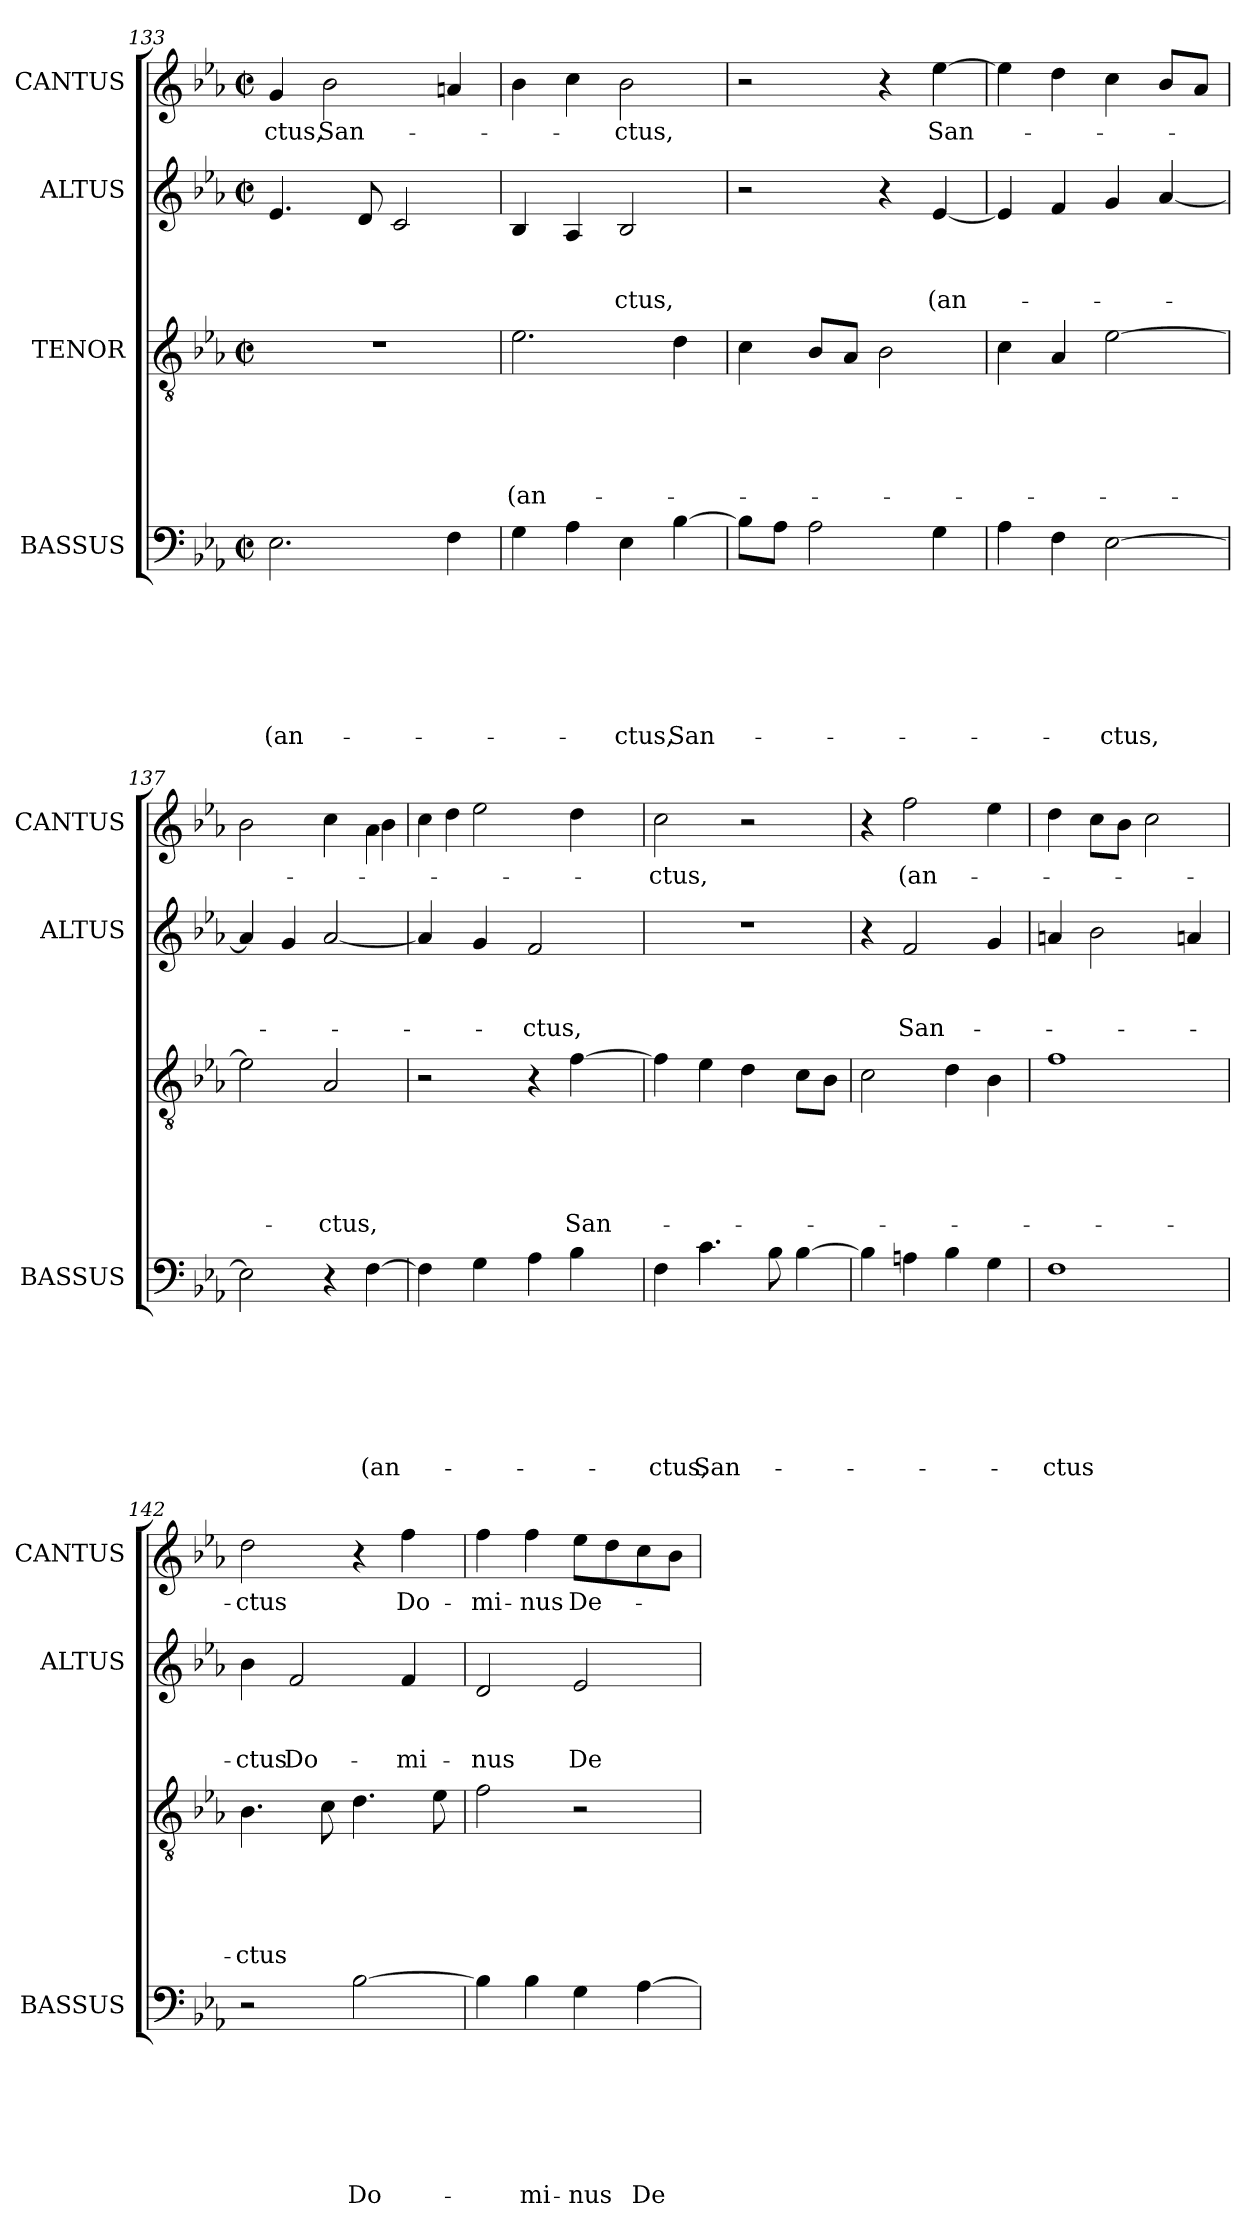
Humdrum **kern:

**kern	**text	**text	**text	**text	**text	**text	**text	**kern	**text	**text	**text	**text	**text	**kern	**text	**text	**text	**kern	**text
*part4	*part4	*part4	*part4	*part4	*part4	*part4	*part4	*part3	*part3	*part3	*part3	*part3	*part3	*part2	*part2	*part2	*part2	*part1	*part1
*staff4	*staff4	*staff4	*staff4	*staff4	*staff4	*staff4	*staff4	*staff3	*staff3	*staff3	*staff3	*staff3	*staff3	*staff2	*staff2	*staff2	*staff2	*staff1	*staff1
*I"BASSUS	*	*	*	*	*	*	*	*I"TENOR	*	*	*	*	*	*I"ALTUS	*	*	*	*I"CANTUS	*
*I'BASSUS	*	*	*	*	*	*	*	*	*	*	*	*	*	*I'ALTUS	*	*	*	*I'CANTUS	*
*clefF4	*	*	*	*	*	*	*	*clefGv2	*	*	*	*	*	*clefG2	*	*	*	*clefG2	*
*k[b-e-a-]	*	*	*	*	*	*	*	*k[b-e-a-]	*	*	*	*	*	*k[b-e-a-]	*	*	*	*k[b-e-a-]	*
*E-:	*	*	*	*	*	*	*	*E-:	*	*	*	*	*	*E-:	*	*	*	*E-:	*
*M2/2	*	*	*	*	*	*	*	*M2/2	*	*	*	*	*	*M2/2	*	*	*	*M2/2	*
*met(c|)	*	*	*	*	*	*	*	*met(c|)	*	*	*	*	*	*met(c|)	*	*	*	*met(c|)	*
=133	=133	=133	=133	=133	=133	=133	=133	=133	=133	=133	=133	=133	=133	=133	=133	=133	=133	=133	=133
!	!	!	!	!	!	!	!LO:LY:b	!	!	!	!	!	!	!	!	!	!	!	!LO:LY:b
2.E-\	.	.	.	.	.	.	(an-	1r	.	.	.	.	.	4.e-/	.	.	.	4g/	-ctus,
!	!	!	!	!	!	!	!	!	!	!	!	!	!	!	!	!	!	!	!LO:LY:b
.	.	.	.	.	.	.	.	.	.	.	.	.	.	.	.	.	.	2b-\	San-
.	.	.	.	.	.	.	.	.	.	.	.	.	.	8d/	.	.	.	.	.
.	.	.	.	.	.	.	.	.	.	.	.	.	.	2c/	.	.	.	.	.
4F\	.	.	.	.	.	.	.	.	.	.	.	.	.	.	.	.	.	4an/	.
=134	=134	=134	=134	=134	=134	=134	=134	=134	=134	=134	=134	=134	=134	=134	=134	=134	=134	=134	=134
!	!	!	!	!	!	!	!	!	!	!	!	!	!LO:LY:b	!	!	!	!	!	!
4G\	.	.	.	.	.	.	.	2.e-\	.	.	.	.	(an-	4B-/	.	.	.	4b-\	.
4A-\	.	.	.	.	.	.	.	.	.	.	.	.	.	4A-/	.	.	.	4cc\	.
!	!	!	!	!	!	!	!LO:LY:b	!	!	!	!	!	!	!	!	!	!LO:LY:b	!	!LO:LY:b
4E-\	.	.	.	.	.	.	-ctus,	.	.	.	.	.	.	2B-/	.	.	-ctus,	2b-\	-ctus,
!	!	!	!	!	!	!	!LO:LY:b	!	!	!	!	!	!	!	!	!	!	!	!
[>4B-\	.	.	.	.	.	.	San-	4d\	.	.	.	.	.	.	.	.	.	.	.
=135	=135	=135	=135	=135	=135	=135	=135	=135	=135	=135	=135	=135	=135	=135	=135	=135	=135	=135	=135
8B-\L]	.	.	.	.	.	.	.	4c\	.	.	.	.	.	2r	.	.	.	2r	.
8A-\J	.	.	.	.	.	.	.	.	.	.	.	.	.	.	.	.	.	.	.
2A-\	.	.	.	.	.	.	.	8B-/L	.	.	.	.	.	.	.	.	.	.	.
.	.	.	.	.	.	.	.	8A-/J	.	.	.	.	.	.	.	.	.	.	.
.	.	.	.	.	.	.	.	2B-\	.	.	.	.	.	4r	.	.	.	4r	.
!	!	!	!	!	!	!	!	!	!	!	!	!	!	!	!	!	!LO:LY:b	!	!LO:LY:b
4G\	.	.	.	.	.	.	.	.	.	.	.	.	.	[<4e-/	.	.	(an-	[<4ee-\	San-
!!LO:LB:g=z
=136	=136	=136	=136	=136	=136	=136	=136	=136	=136	=136	=136	=136	=136	=136	=136	=136	=136	=136	=136
4A-\	.	.	.	.	.	.	.	4c\	.	.	.	.	.	4e-/]	.	.	.	4ee-\]	.
4F\	.	.	.	.	.	.	.	4A-/	.	.	.	.	.	4f/	.	.	.	4dd\	.
!	!	!	!	!	!	!	!LO:LY:b	!	!	!	!	!	!	!	!	!	!	!	!
[>2E-\	.	.	.	.	.	.	-ctus,	[>2e-\	.	.	.	.	.	4g/	.	.	.	4cc\	.
.	.	.	.	.	.	.	.	.	.	.	.	.	.	[<4a-/	.	.	.	8b-/L	.
.	.	.	.	.	.	.	.	.	.	.	.	.	.	.	.	.	.	8a-/J	.
=137	=137	=137	=137	=137	=137	=137	=137	=137	=137	=137	=137	=137	=137	=137	=137	=137	=137	=137	=137
*	*	*	*	*	*	*	*	*	*	*	*	*	*	*	*	*	*	*^	*
2E-\]	.	.	.	.	.	.	.	2e-\]	.	.	.	.	.	4a-/]	.	.	.	2b-\	2.ryy	.
.	.	.	.	.	.	.	.	.	.	.	.	.	.	4g/	.	.	.	.	.	.
!	!	!	!	!	!	!	!	!	!	!	!	!	!LO:LY:b	!	!	!	!	!	!	!
4r	.	.	.	.	.	.	.	2A-/	.	.	.	.	-ctus,	[<2a-/	.	.	.	4cc\	.	.
!	!	!	!	!	!	!	!LO:LY:b	!	!	!	!	!	!	!	!	!	!	!	!	!
[>4F\	.	.	.	.	.	.	(an-	.	.	.	.	.	.	.	.	.	.	4a-\	4b-\	.
=138	=138	=138	=138	=138	=138	=138	=138	=138	=138	=138	=138	=138	=138	=138	=138	=138	=138	=138	=138	=138
4F\]	.	.	.	.	.	.	.	2r	.	.	.	.	.	4a-/]	.	.	.	4cc\	8ryy	.
.	.	.	.	.	.	.	.	.	.	.	.	.	.	.	.	.	.	.	4dd\	.
4G\	.	.	.	.	.	.	.	.	.	.	.	.	.	4g/	.	.	.	2ee-\	.	.
.	.	.	.	.	.	.	.	.	.	.	.	.	.	.	.	.	.	.	2ryy	.
!	!	!	!	!	!	!	!	!	!	!	!	!	!	!	!	!	!LO:LY:b	!	!	!
4A-\	.	.	.	.	.	.	.	4r	.	.	.	.	.	2f/	.	.	-ctus,	.	.	.
!	!	!	!	!	!	!	!	!	!	!	!	!	!LO:LY:b	!	!	!	!	!	!	!
4B-\	.	.	.	.	.	.	.	[>4f\	.	.	.	.	San-	.	.	.	.	4dd\	.	.
.	.	.	.	.	.	.	.	.	.	.	.	.	.	.	.	.	.	.	8ryy	.
=139	=139	=139	=139	=139	=139	=139	=139	=139	=139	=139	=139	=139	=139	=139	=139	=139	=139	=139	=139	=139
!	!	!	!	!	!	!	!LO:LY:b	!	!	!	!	!	!	!	!	!	!	!	!	!LO:LY:b
*	*	*	*	*	*	*	*	*	*	*	*	*	*	*	*	*	*	*v	*v	*
4F\	.	.	.	.	.	.	-ctus,	4f\]	.	.	.	.	.	1r	.	.	.	2cc\	-ctus,
!	!	!	!	!	!	!	!LO:LY:b	!	!	!	!	!	!	!	!	!	!	!	!
4.c\	.	.	.	.	.	.	San-	4e-\	.	.	.	.	.	.	.	.	.	.	.
.	.	.	.	.	.	.	.	4d\	.	.	.	.	.	.	.	.	.	2r	.
8B-\	.	.	.	.	.	.	.	.	.	.	.	.	.	.	.	.	.	.	.
[>4B-\	.	.	.	.	.	.	.	8c\L	.	.	.	.	.	.	.	.	.	.	.
.	.	.	.	.	.	.	.	8B-\J	.	.	.	.	.	.	.	.	.	.	.
=140	=140	=140	=140	=140	=140	=140	=140	=140	=140	=140	=140	=140	=140	=140	=140	=140	=140	=140	=140
4B-\]	.	.	.	.	.	.	.	2c\	.	.	.	.	.	4r	.	.	.	4r	.
!	!	!	!	!	!	!	!	!	!	!	!	!	!	!	!	!	!LO:LY:b	!	!LO:LY:b
4An\	.	.	.	.	.	.	.	.	.	.	.	.	.	2f/	.	.	San-	2ff\	(an-
4B-\	.	.	.	.	.	.	.	4d\	.	.	.	.	.	.	.	.	.	.	.
4G\	.	.	.	.	.	.	.	4B-\	.	.	.	.	.	4g/	.	.	.	4ee-\	.
=141	=141	=141	=141	=141	=141	=141	=141	=141	=141	=141	=141	=141	=141	=141	=141	=141	=141	=141	=141
!	!	!	!	!	!	!	!LO:LY:b	!	!	!	!	!	!	!	!	!	!	!	!
1F	.	.	.	.	.	.	-ctus	1f	.	.	.	.	.	4an/	.	.	.	4dd\	.
.	.	.	.	.	.	.	.	.	.	.	.	.	.	2b-\	.	.	.	8cc\L	.
.	.	.	.	.	.	.	.	.	.	.	.	.	.	.	.	.	.	8b-\J	.
.	.	.	.	.	.	.	.	.	.	.	.	.	.	.	.	.	.	2cc\	.
.	.	.	.	.	.	.	.	.	.	.	.	.	.	4an/	.	.	.	.	.
!!LO:PB:g=z
=142	=142	=142	=142	=142	=142	=142	=142	=142	=142	=142	=142	=142	=142	=142	=142	=142	=142	=142	=142
!	!	!	!	!	!	!	!	!	!	!	!	!	!LO:LY:b	!	!	!	!LO:LY:b	!	!LO:LY:b
2r	.	.	.	.	.	.	.	4.B-\	.	.	.	.	-ctus	4b-\	.	.	-ctus	2dd\	-ctus
!	!	!	!	!	!	!	!	!	!	!	!	!	!	!	!	!	!LO:LY:b	!	!
.	.	.	.	.	.	.	.	.	.	.	.	.	.	2f/	.	.	Do-	.	.
.	.	.	.	.	.	.	.	8c\	.	.	.	.	.	.	.	.	.	.	.
!	!	!	!	!	!	!	!LO:LY:b	!	!	!	!	!	!	!	!	!	!	!	!
[>2B-\	.	.	.	.	.	.	Do-	4.d\	.	.	.	.	.	.	.	.	.	4r	.
!	!	!	!	!	!	!	!	!	!	!	!	!	!	!	!	!	!LO:LY:b	!	!LO:LY:b
.	.	.	.	.	.	.	.	.	.	.	.	.	.	4f/	.	.	-mi-	4ff\	Do-
.	.	.	.	.	.	.	.	8e-\	.	.	.	.	.	.	.	.	.	.	.
=143	=143	=143	=143	=143	=143	=143	=143	=143	=143	=143	=143	=143	=143	=143	=143	=143	=143	=143	=143
!	!	!	!	!	!	!	!	!	!	!	!	!	!	!	!	!	!LO:LY:b	!	!LO:LY:b
4B-\]	.	.	.	.	.	.	.	2f\	.	.	.	.	.	2d/	.	.	-nus	4ff\	-mi-
!	!	!	!	!	!	!	!LO:LY:b	!	!	!	!	!	!	!	!	!	!	!	!LO:LY:b
4B-\	.	.	.	.	.	.	-mi-	.	.	.	.	.	.	.	.	.	.	4ff\	-nus
!	!	!	!	!	!	!	!LO:LY:b	!	!	!	!	!	!	!	!	!	!LO:LY:b	!	!LO:LY:b
4G\	.	.	.	.	.	.	-nus	2r	.	.	.	.	.	2e-/	.	.	De-	8ee-\L	De-
.	.	.	.	.	.	.	.	.	.	.	.	.	.	.	.	.	.	8dd\	.
!	!	!	!	!	!	!	!LO:LY:b	!	!	!	!	!	!	!	!	!	!	!	!
[>4A-\	.	.	.	.	.	.	De-	.	.	.	.	.	.	.	.	.	.	8cc\	.
.	.	.	.	.	.	.	.	.	.	.	.	.	.	.	.	.	.	8b-\J	.
=	=	=	=	=	=	=	=	=	=	=	=	=	=	=	=	=	=	=	=
*-	*-	*-	*-	*-	*-	*-	*-	*-	*-	*-	*-	*-	*-	*-	*-	*-	*-	*-	*-
